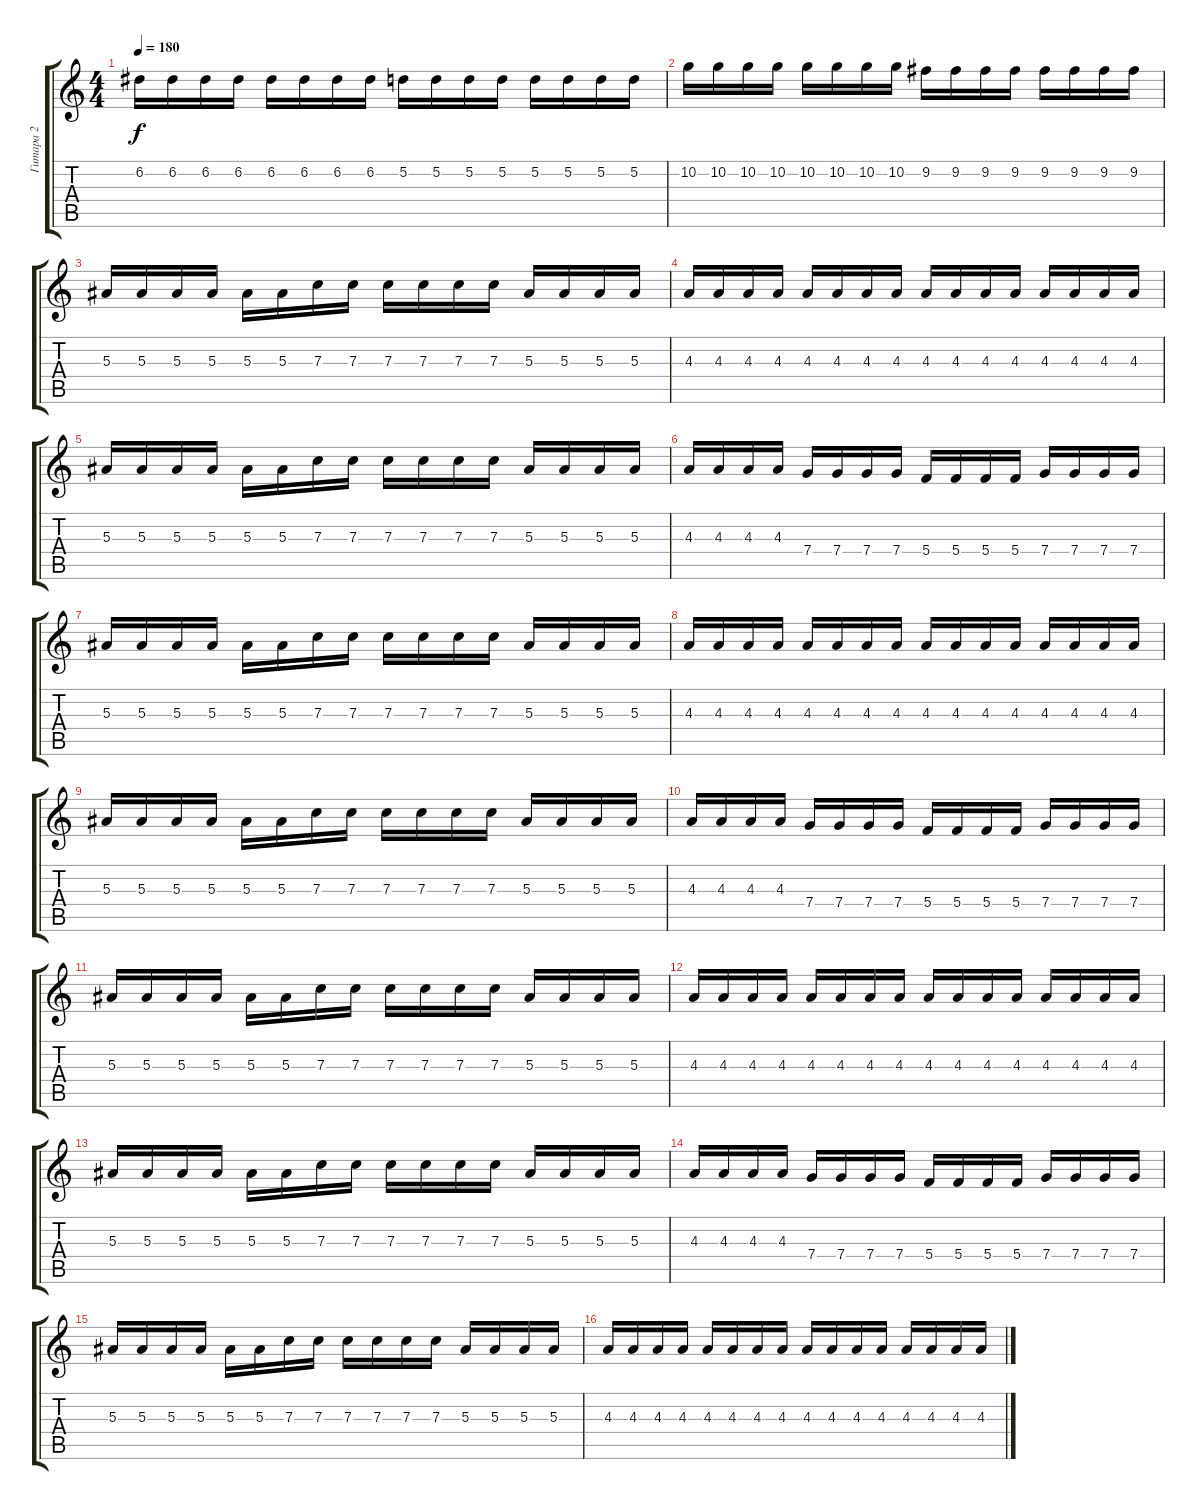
\track ("Гитара 2" "Гитара 2") {instrument distortionguitar}
\staff {score tabs}
\tuning (D4 A3 F3 C3 G2 D2) {hide}
\ts (4 4)
\tempo 180
\clef g2
\ks c
6.2.16{dy f} 6.2.16 6.2.16 6.2.16 6.2.16 6.2.16 6.2.16 6.2.16 5.2.16 5.2.16 5.2.16 5.2.16 5.2.16 5.2.16 5.2.16 5.2.16 |
10.2.16 10.2.16 10.2.16 10.2.16 10.2.16 10.2.16 10.2.16 10.2.16 9.2.16 9.2.16 9.2.16 9.2.16 9.2.16 9.2.16 9.2.16 9.2.16 |
5.3.16 5.3.16 5.3.16 5.3.16 5.3.16 5.3.16 7.3.16 7.3.16 7.3.16 7.3.16 7.3.16 7.3.16 5.3.16 5.3.16 5.3.16 5.3.16 |
4.3.16 4.3.16 4.3.16 4.3.16 4.3.16 4.3.16 4.3.16 4.3.16 4.3.16 4.3.16 4.3.16 4.3.16 4.3.16 4.3.16 4.3.16 4.3.16 |
5.3.16 5.3.16 5.3.16 5.3.16 5.3.16 5.3.16 7.3.16 7.3.16 7.3.16 7.3.16 7.3.16 7.3.16 5.3.16 5.3.16 5.3.16 5.3.16 |
4.3.16 4.3.16 4.3.16 4.3.16 7.4.16 7.4.16 7.4.16 7.4.16 5.4.16 5.4.16 5.4.16 5.4.16 7.4.16 7.4.16 7.4.16 7.4.16 |
5.3.16 5.3.16 5.3.16 5.3.16 5.3.16 5.3.16 7.3.16 7.3.16 7.3.16 7.3.16 7.3.16 7.3.16 5.3.16 5.3.16 5.3.16 5.3.16 |
4.3.16 4.3.16 4.3.16 4.3.16 4.3.16 4.3.16 4.3.16 4.3.16 4.3.16 4.3.16 4.3.16 4.3.16 4.3.16 4.3.16 4.3.16 4.3.16 |
5.3.16 5.3.16 5.3.16 5.3.16 5.3.16 5.3.16 7.3.16 7.3.16 7.3.16 7.3.16 7.3.16 7.3.16 5.3.16 5.3.16 5.3.16 5.3.16 |
4.3.16 4.3.16 4.3.16 4.3.16 7.4.16 7.4.16 7.4.16 7.4.16 5.4.16 5.4.16 5.4.16 5.4.16 7.4.16 7.4.16 7.4.16 7.4.16 |
5.3.16 5.3.16 5.3.16 5.3.16 5.3.16 5.3.16 7.3.16 7.3.16 7.3.16 7.3.16 7.3.16 7.3.16 5.3.16 5.3.16 5.3.16 5.3.16 |
4.3.16 4.3.16 4.3.16 4.3.16 4.3.16 4.3.16 4.3.16 4.3.16 4.3.16 4.3.16 4.3.16 4.3.16 4.3.16 4.3.16 4.3.16 4.3.16 |
5.3.16 5.3.16 5.3.16 5.3.16 5.3.16 5.3.16 7.3.16 7.3.16 7.3.16 7.3.16 7.3.16 7.3.16 5.3.16 5.3.16 5.3.16 5.3.16 |
4.3.16 4.3.16 4.3.16 4.3.16 7.4.16 7.4.16 7.4.16 7.4.16 5.4.16 5.4.16 5.4.16 5.4.16 7.4.16 7.4.16 7.4.16 7.4.16 |
5.3.16 5.3.16 5.3.16 5.3.16 5.3.16 5.3.16 7.3.16 7.3.16 7.3.16 7.3.16 7.3.16 7.3.16 5.3.16 5.3.16 5.3.16 5.3.16 |
4.3.16 4.3.16 4.3.16 4.3.16 4.3.16 4.3.16 4.3.16 4.3.16 4.3.16 4.3.16 4.3.16 4.3.16 4.3.16 4.3.16 4.3.16 4.3.16
